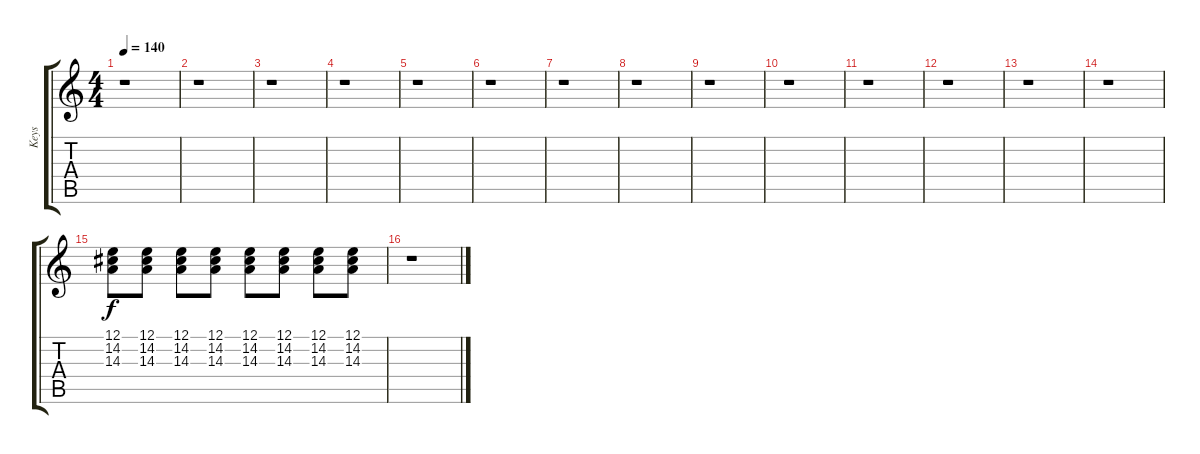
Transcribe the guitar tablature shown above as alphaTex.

\track ("Keys" "Keys") {instrument electricgrandpiano}
\staff {score tabs}
\tuning (E4 B3 G3 D3 A2 E2) {hide}
\ts (4 4)
\tempo 140
\clef g2
\ks c
r.1{dy f} |
r.1 |
r.1 |
r.1 |
r.1 |
r.1 |
r.1 |
r.1 |
r.1 |
r.1 |
r.1 |
r.1 |
r.1 |
r.1 |
(12.1 14.2 14.3).8 (12.1 14.2 14.3).8 (12.1 14.2 14.3).8 (12.1 14.2 14.3).8 (12.1 14.2 14.3).8 (12.1 14.2 14.3).8 (12.1 14.2 14.3).8 (12.1 14.2 14.3).8 |
r.1
